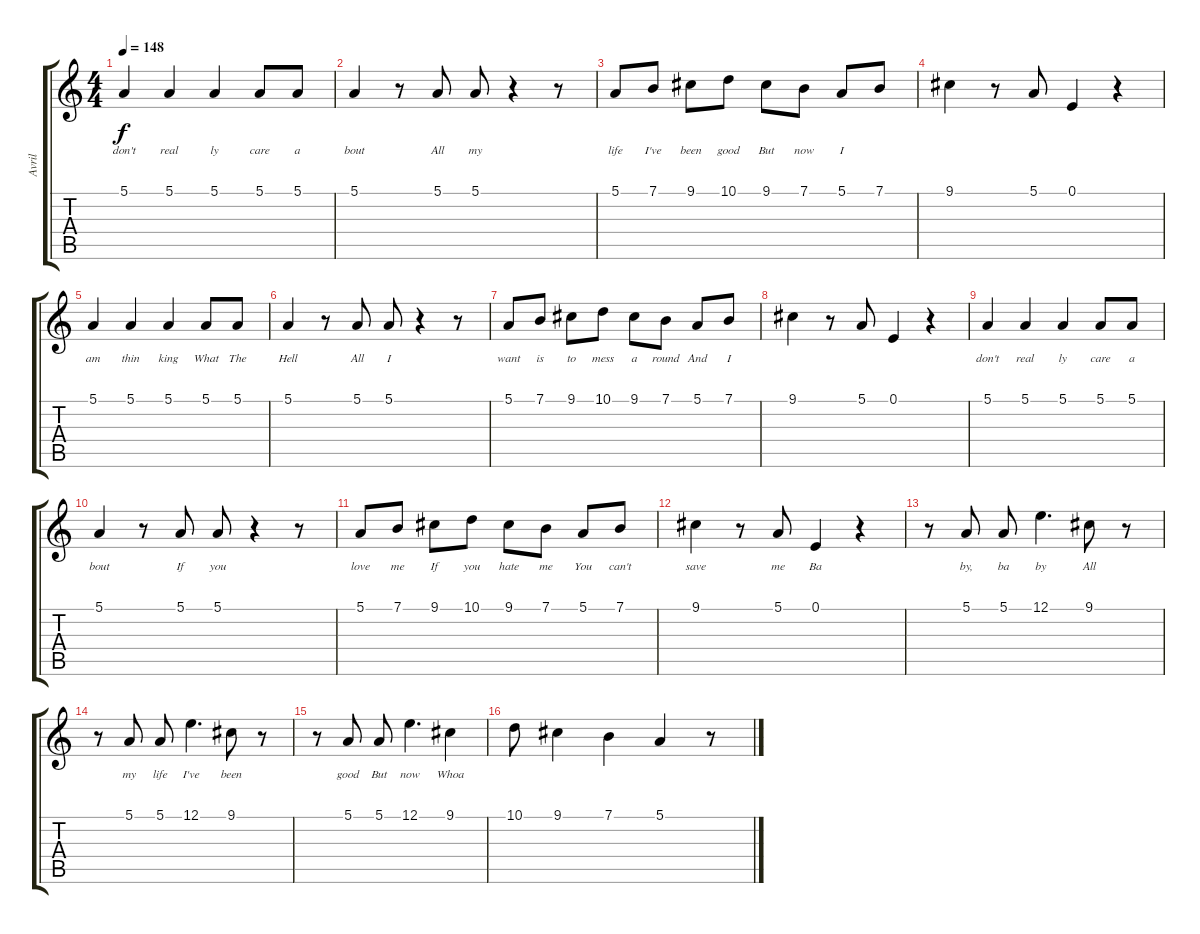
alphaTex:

\track ("Avril" "Avril") {instrument electricgrandpiano}
\staff {score tabs}
\tuning (E4 B3 G3 D3 A2 E2) {hide}
\ts (4 4)
\tempo 148
\clef g2
\ks c
5.1.4{lyrics (0 "don't") lyrics (1 "") lyrics (2 "") lyrics (3 "") lyrics (4 "") dy f} 5.1.4{lyrics (0 "real") lyrics (1 "") lyrics (2 "") lyrics (3 "") lyrics (4 "")} 5.1.4{lyrics (0 "ly") lyrics (1 "") lyrics (2 "") lyrics (3 "") lyrics (4 "")} 5.1.8{lyrics (0 "care") lyrics (1 "") lyrics (2 "") lyrics (3 "") lyrics (4 "")} 5.1.8{lyrics (0 "a") lyrics (1 "") lyrics (2 "") lyrics (3 "") lyrics (4 "")} |
5.1.4{lyrics (0 "bout") lyrics (1 "") lyrics (2 "") lyrics (3 "") lyrics (4 "")} r.8 5.1.8{lyrics (0 "All") lyrics (1 "") lyrics (2 "") lyrics (3 "") lyrics (4 "")} 5.1.8{lyrics (0 "my") lyrics (1 "") lyrics (2 "") lyrics (3 "") lyrics (4 "")} r.4 r.8 |
5.1.8{lyrics (0 "life") lyrics (1 "") lyrics (2 "") lyrics (3 "") lyrics (4 "")} 7.1.8{lyrics (0 "I've") lyrics (1 "") lyrics (2 "") lyrics (3 "") lyrics (4 "")} 9.1.8{lyrics (0 "been") lyrics (1 "") lyrics (2 "") lyrics (3 "") lyrics (4 "")} 10.1.8{lyrics (0 "good") lyrics (1 "") lyrics (2 "") lyrics (3 "") lyrics (4 "")} 9.1.8{lyrics (0 "But") lyrics (1 "") lyrics (2 "") lyrics (3 "") lyrics (4 "")} 7.1.8{lyrics (0 "now") lyrics (1 "") lyrics (2 "") lyrics (3 "") lyrics (4 "")} 5.1.8{lyrics (0 "I") lyrics (1 "") lyrics (2 "") lyrics (3 "") lyrics (4 "")} 7.1.8{lyrics (0 "") lyrics (1 "") lyrics (2 "") lyrics (3 "") lyrics (4 "")} |
9.1.4{lyrics (0 "") lyrics (1 "") lyrics (2 "") lyrics (3 "") lyrics (4 "")} r.8 5.1.8{lyrics (0 "") lyrics (1 "") lyrics (2 "") lyrics (3 "") lyrics (4 "")} 0.1.4{lyrics (0 "") lyrics (1 "") lyrics (2 "") lyrics (3 "") lyrics (4 "")} r.4 |
5.1.4{lyrics (0 "am") lyrics (1 "") lyrics (2 "") lyrics (3 "") lyrics (4 "")} 5.1.4{lyrics (0 "thin") lyrics (1 "") lyrics (2 "") lyrics (3 "") lyrics (4 "")} 5.1.4{lyrics (0 "king") lyrics (1 "") lyrics (2 "") lyrics (3 "") lyrics (4 "")} 5.1.8{lyrics (0 "What") lyrics (1 "") lyrics (2 "") lyrics (3 "") lyrics (4 "")} 5.1.8{lyrics (0 "The") lyrics (1 "") lyrics (2 "") lyrics (3 "") lyrics (4 "")} |
5.1.4{lyrics (0 "Hell") lyrics (1 "") lyrics (2 "") lyrics (3 "") lyrics (4 "")} r.8 5.1.8{lyrics (0 "All") lyrics (1 "") lyrics (2 "") lyrics (3 "") lyrics (4 "")} 5.1.8{lyrics (0 "I") lyrics (1 "") lyrics (2 "") lyrics (3 "") lyrics (4 "")} r.4 r.8 |
5.1.8{lyrics (0 "want") lyrics (1 "") lyrics (2 "") lyrics (3 "") lyrics (4 "")} 7.1.8{lyrics (0 "is") lyrics (1 "") lyrics (2 "") lyrics (3 "") lyrics (4 "")} 9.1.8{lyrics (0 "to") lyrics (1 "") lyrics (2 "") lyrics (3 "") lyrics (4 "")} 10.1.8{lyrics (0 "mess") lyrics (1 "") lyrics (2 "") lyrics (3 "") lyrics (4 "")} 9.1.8{lyrics (0 "a") lyrics (1 "") lyrics (2 "") lyrics (3 "") lyrics (4 "")} 7.1.8{lyrics (0 "round") lyrics (1 "") lyrics (2 "") lyrics (3 "") lyrics (4 "")} 5.1.8{lyrics (0 "And") lyrics (1 "") lyrics (2 "") lyrics (3 "") lyrics (4 "")} 7.1.8{lyrics (0 "I") lyrics (1 "") lyrics (2 "") lyrics (3 "") lyrics (4 "")} |
9.1.4{lyrics (0 "") lyrics (1 "") lyrics (2 "") lyrics (3 "") lyrics (4 "")} r.8 5.1.8{lyrics (0 "") lyrics (1 "") lyrics (2 "") lyrics (3 "") lyrics (4 "")} 0.1.4{lyrics (0 "") lyrics (1 "") lyrics (2 "") lyrics (3 "") lyrics (4 "")} r.4 |
5.1.4{lyrics (0 "don't") lyrics (1 "") lyrics (2 "") lyrics (3 "") lyrics (4 "")} 5.1.4{lyrics (0 "real") lyrics (1 "") lyrics (2 "") lyrics (3 "") lyrics (4 "")} 5.1.4{lyrics (0 "ly") lyrics (1 "") lyrics (2 "") lyrics (3 "") lyrics (4 "")} 5.1.8{lyrics (0 "care") lyrics (1 "") lyrics (2 "") lyrics (3 "") lyrics (4 "")} 5.1.8{lyrics (0 "a") lyrics (1 "") lyrics (2 "") lyrics (3 "") lyrics (4 "")} |
5.1.4{lyrics (0 "bout") lyrics (1 "") lyrics (2 "") lyrics (3 "") lyrics (4 "")} r.8 5.1.8{lyrics (0 "If") lyrics (1 "") lyrics (2 "") lyrics (3 "") lyrics (4 "")} 5.1.8{lyrics (0 "you") lyrics (1 "") lyrics (2 "") lyrics (3 "") lyrics (4 "")} r.4 r.8 |
5.1.8{lyrics (0 "love") lyrics (1 "") lyrics (2 "") lyrics (3 "") lyrics (4 "")} 7.1.8{lyrics (0 "me") lyrics (1 "") lyrics (2 "") lyrics (3 "") lyrics (4 "")} 9.1.8{lyrics (0 "If") lyrics (1 "") lyrics (2 "") lyrics (3 "") lyrics (4 "")} 10.1.8{lyrics (0 "you") lyrics (1 "") lyrics (2 "") lyrics (3 "") lyrics (4 "")} 9.1.8{lyrics (0 "hate") lyrics (1 "") lyrics (2 "") lyrics (3 "") lyrics (4 "")} 7.1.8{lyrics (0 "me") lyrics (1 "") lyrics (2 "") lyrics (3 "") lyrics (4 "")} 5.1.8{lyrics (0 "You") lyrics (1 "") lyrics (2 "") lyrics (3 "") lyrics (4 "")} 7.1.8{lyrics (0 "can't") lyrics (1 "") lyrics (2 "") lyrics (3 "") lyrics (4 "")} |
9.1.4{lyrics (0 "save") lyrics (1 "") lyrics (2 "") lyrics (3 "") lyrics (4 "")} r.8 5.1.8{lyrics (0 "me") lyrics (1 "") lyrics (2 "") lyrics (3 "") lyrics (4 "")} 0.1.4{lyrics (0 "Ba") lyrics (1 "") lyrics (2 "") lyrics (3 "") lyrics (4 "")} r.4 |
r.8 5.1.8{lyrics (0 "by,") lyrics (1 "") lyrics (2 "") lyrics (3 "") lyrics (4 "")} 5.1.8{lyrics (0 "ba") lyrics (1 "") lyrics (2 "") lyrics (3 "") lyrics (4 "")} 12.1.4{d lyrics (0 "by") lyrics (1 "") lyrics (2 "") lyrics (3 "") lyrics (4 "")} 9.1.8{lyrics (0 "All") lyrics (1 "") lyrics (2 "") lyrics (3 "") lyrics (4 "")} r.8 |
r.8 5.1.8{lyrics (0 "my") lyrics (1 "") lyrics (2 "") lyrics (3 "") lyrics (4 "")} 5.1.8{lyrics (0 "life") lyrics (1 "") lyrics (2 "") lyrics (3 "") lyrics (4 "")} 12.1.4{d lyrics (0 "I've") lyrics (1 "") lyrics (2 "") lyrics (3 "") lyrics (4 "")} 9.1.8{lyrics (0 "been") lyrics (1 "") lyrics (2 "") lyrics (3 "") lyrics (4 "")} r.8 |
r.8 5.1.8{lyrics (0 "good") lyrics (1 "") lyrics (2 "") lyrics (3 "") lyrics (4 "")} 5.1.8{lyrics (0 "But") lyrics (1 "") lyrics (2 "") lyrics (3 "") lyrics (4 "")} 12.1.4{d lyrics (0 "now") lyrics (1 "") lyrics (2 "") lyrics (3 "") lyrics (4 "")} 9.1.4{lyrics (0 "Whoa") lyrics (1 "") lyrics (2 "") lyrics (3 "") lyrics (4 "")} |
10.1.8{lyrics (0 "") lyrics (1 "") lyrics (2 "") lyrics (3 "") lyrics (4 "")} 9.1.4{lyrics (0 "") lyrics (1 "") lyrics (2 "") lyrics (3 "") lyrics (4 "")} 7.1.4{lyrics (0 "") lyrics (1 "") lyrics (2 "") lyrics (3 "") lyrics (4 "")} 5.1.4{lyrics (0 "") lyrics (1 "") lyrics (2 "") lyrics (3 "") lyrics (4 "")} r.8
